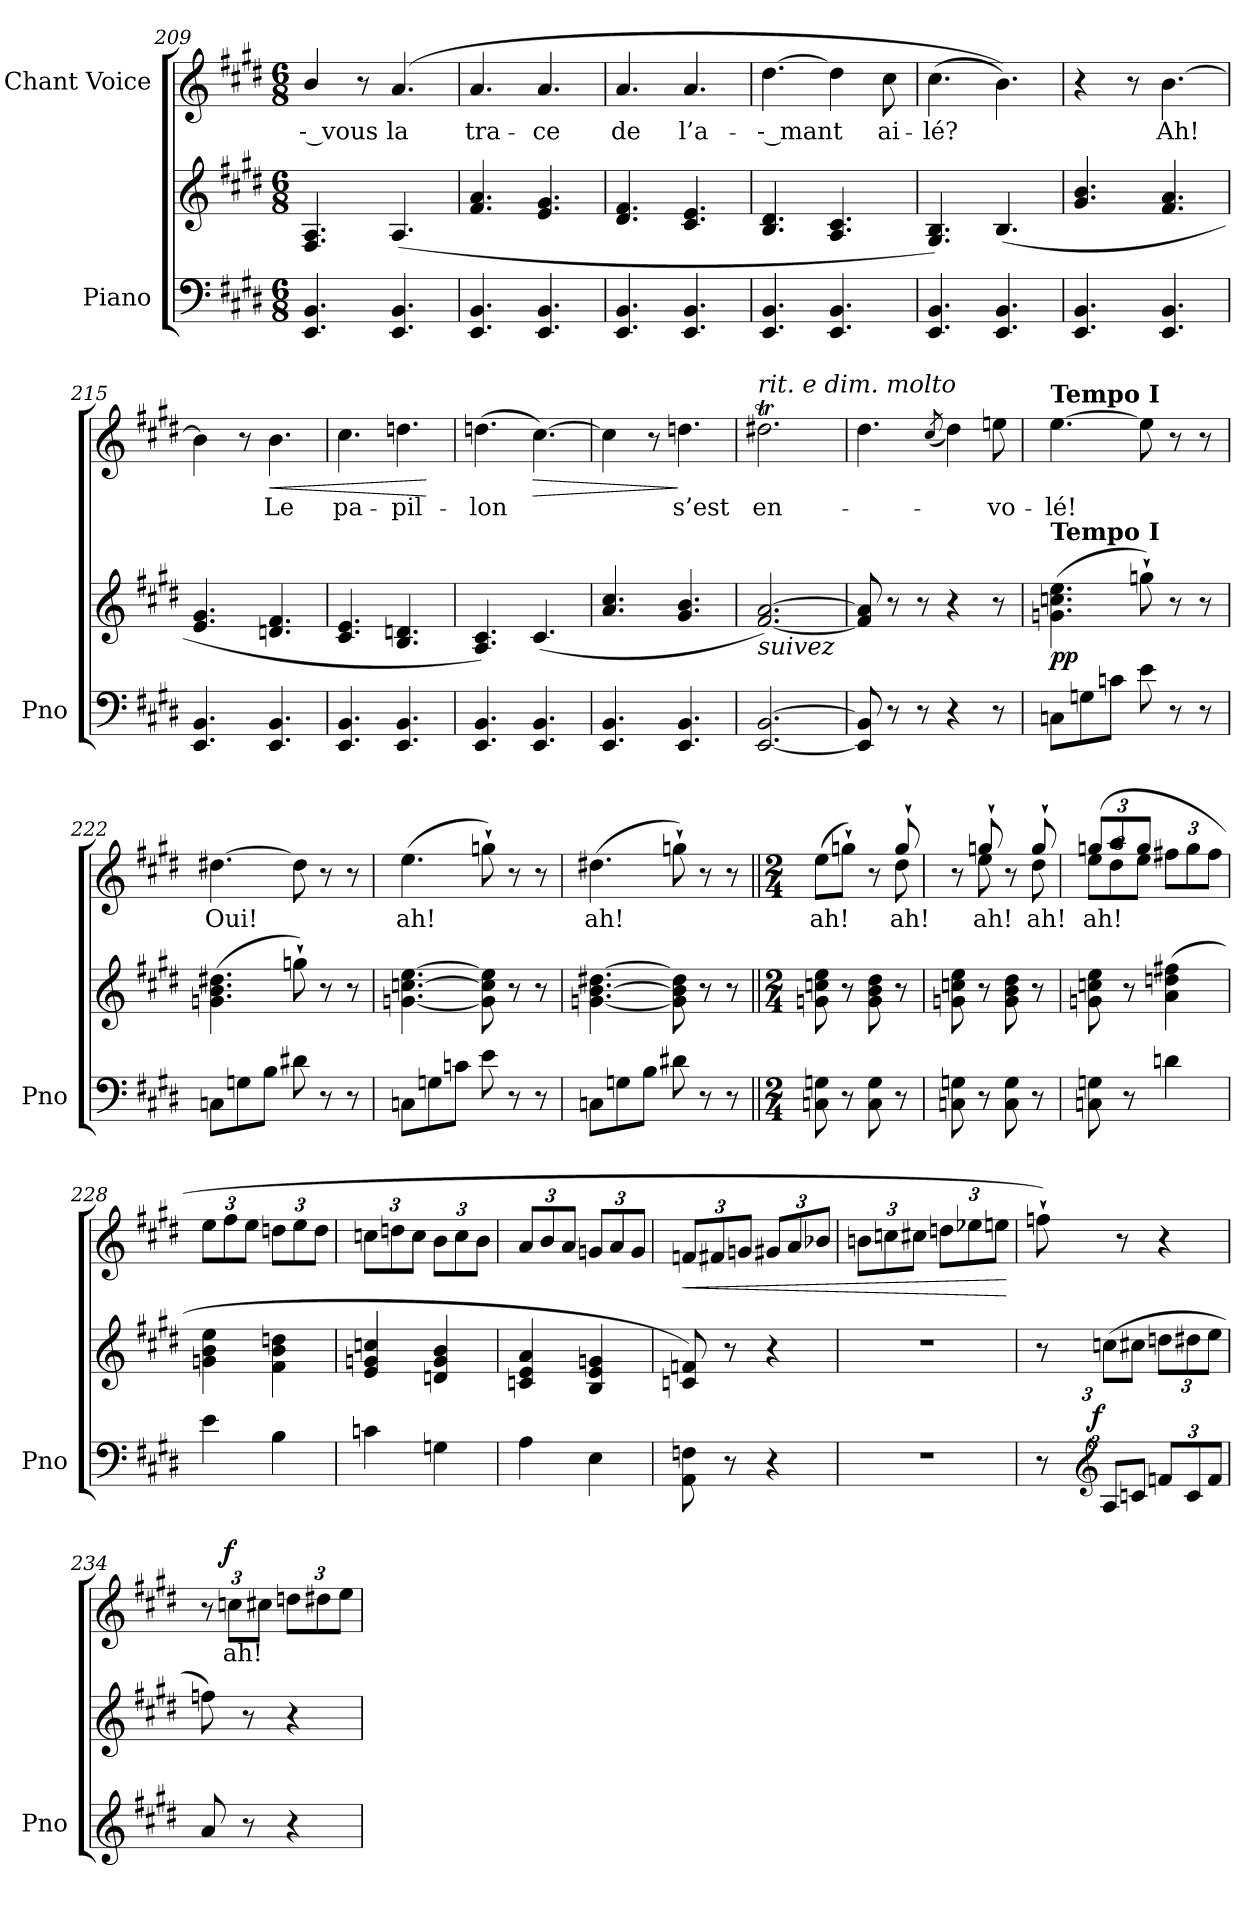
**kern	**kern	**dynam	**kern	**text	**dynam
*part2	*part2	*part2	*part1	*part1	*part1
*staff3	*staff2	*staff2/3	*staff1	*staff1	*staff1
*I"Piano	*	*	*I"Chant Voice	*	*
*I'Pno	*	*	*	*	*
*clefF4	*clefG2	*	*clefG2	*	*
*k[f#c#g#d#]	*k[f#c#g#d#]	*	*k[f#c#g#d#]	*	*
*M6/8	*M6/8	*	*M6/8	*	*
=209	=209	=209	=209	=209	=209
4.EE/ 4.BB/	4.F#/ 4.A/	.	4b/	-- vous	.
.	.	.	8r	.	.
4.EE/ 4.BB/	(<4.A/	.	(4.a/	la	.
=210	=210	=210	=210	=210	=210
4.EE/ 4.BB/	4.f#/ 4.a/	.	4.a/	tra-	.
4.EE/ 4.BB/	4.e/ 4.g#/	.	4.a/	-ce	.
=211	=211	=211	=211	=211	=211
4.EE/ 4.BB/	4.d#/ 4.f#/	.	4.a/	de	.
4.EE/ 4.BB/	4.c#/ 4.e/	.	4.a/	l’a-	.
=212	=212	=212	=212	=212	=212
4.EE/ 4.BB/	4.B/ 4.d#/	.	[4.dd#\	-- mant	.
4.EE/ 4.BB/	4.A/ 4.c#/	.	4dd#\]	.	.
.	.	.	8cc#\	ai-	.
=213	=213	=213	=213	=213	=213
4.EE/ 4.BB/	4.G#/ 4.B/)	.	(4.cc#\	-lé?	.
4.EE/ 4.BB/	(<4.B/	.	4.b\))	.	.
=214	=214	=214	=214	=214	=214
4.EE/ 4.BB/	4.g#/ 4.b/	.	4r	.	.
.	.	.	8r	.	.
4.EE/ 4.BB/	4.f#/ 4.a/	.	[4.b\	Ah!	.
=215	=215	=215	=215	=215	=215
4.EE/ 4.BB/	4.e/ 4.g#/	.	4b\]	.	.
.	.	.	8r	.	.
!	!	!	!	!	!LO:HP:b
4.EE/ 4.BB/	4.dn/ 4.f#/	.	4.b\	Le	<
=216	=216	=216	=216	=216	=216
4.EE/ 4.BB/	4.c#/ 4.e/	.	4.cc#\	pa-	.
4.EE/ 4.BB/	4.B/ 4.dn/	.	4.ddn\	-pil-	.
.	.	.	.	.	[
=217	=217	=217	=217	=217	=217
4.EE/ 4.BB/	4.A/ 4.c#/)	.	(4.ddn\	-lon	.
!	!	!	!	!	!LO:HP:b
4.EE/ 4.BB/	(<4.c#/	.	[4.cc#\)	.	>
=218	=218	=218	=218	=218	=218
4.EE/ 4.BB/	4.a/ 4.cc#/	.	4cc#\]	.	.
.	.	.	8r	.	.
4.EE/ 4.BB/	4.g#/ 4.b/	.	4.ddn\	s’est	]
=219	=219	=219	=219	=219	=219
!	!	!	!LO:TX:a:i:t=rit. e dim. molto	!	!
!	!LO:TX:b:i:t=suivez	!	!	!	!
[2.EE/ [2.BB/	[2.f#/ [2.a/)	.	2.dd#Xt\	en-	.
=220	=220	=220	=220	=220	=220
8EE/] 8BB/]	8f#/] 8a/]	.	4.dd#TTT\	.	.
8r	8r	.	.	.	.
8r	8r	.	.	.	.
.	.	.	(8qcc#/	.	.
4r	4r	.	4dd#\)	.	.
8r	8r	.	8een\	-vo-	.
=221	=221	=221	=221	=221	=221
!	!	!	!LO:TX:a:B:t=Tempo I	!	!
!	!LO:TX:a:B:t=Tempo I	!	!	!	!
!	!	!LO:DY:b	!	!	!LO:DY:a
!	!	!	!	!	!LO:DY:n=1:a
8Cn\L	(4.gn\ 4.ccn\ 4.ee\	pp	[4.ee\	-lé!	other-dynamics pp
8Gn\	.	.	.	.	.
8cn\J	.	.	.	.	.
8e\	8ggn`\)	.	8ee\]	.	.
8r	8r	.	8r	.	.
8r	8r	.	8r	.	.
=222	=222	=222	=222	=222	=222
8Cn\L	(4.gn\ 4.b\ 4.dd#X\	.	[4.dd#X\	Oui!	.
8Gn\	.	.	.	.	.
8B\J	.	.	.	.	.
8d#X\	8ggn`\)	.	8dd#\]	.	.
8r	8r	.	8r	.	.
8r	8r	.	8r	.	.
=223	=223	=223	=223	=223	=223
8Cn\L	[4.gn\ [4.ccn\ [4.ee\	.	(4.ee\	ah!	.
8Gn\	.	.	.	.	.
8cn\J	.	.	.	.	.
8e\	8g\] 8cc\] 8ee\]	.	8ggn`\)	.	.
8r	8r	.	8r	.	.
8r	8r	.	8r	.	.
=224	=224	=224	=224	=224	=224
8Cn\L	[4.gn\ [4.b\ [4.dd#X\	.	(4.dd#X\	ah!	.
8Gn\	.	.	.	.	.
8B\J	.	.	.	.	.
8d#X\	8g\] 8b\] 8dd#\]	.	8ggn`\)	.	.
8r	8r	.	8r	.	.
8r	8r	.	8r	.	.
=225||	=225||	=225||	=225||	=225||	=225||
*M2/4	*M2/4	*	*M2/4	*	*
*	*	*	*^	*	*
8Cn\ 8Gn\	8gn\ 8ccn\ 8ee\	.	(8ee\L	4ryy	ah!	.
8r	8r	.	8ggn`\J)	.	.	.
8C\ 8G\	8g\ 8b\ 8dd#\	.	8r	8ryy	.	.
8r	8r	.	8gg`/	8dd#\	ah!	.
=226	=226	=226	=226	=226	=226	=226
8Cn\ 8Gn\	8gn\ 8ccn\ 8ee\	.	8r	8ryy	.	.
8r	8r	.	8ggn`/	8ee\	ah!	.
8C\ 8G\	8g\ 8b\ 8dd#\	.	8r	8ryy	.	.
8r	8r	.	8gg`/	8dd#\	ah!	.
=227	=227	=227	=227	=227	=227	=227
*	*	*	*Xbrackettup	*	*	*
8Cn\ 8Gn\	8gn\ 8ccn\ 8ee\	.	(12ggn/L	12ee\L	ah!	.
.	.	.	12aa/	12dd#\	.	.
8r	8r	.	.	.	.	.
.	.	.	12gg/J	12ee\J	.	.
*	*	*	*brackettup	*	*	*
4dn\	(4a\ 4ddn\ 4ff#X\	.	12ff#X\L	4ryy	.	.
.	.	.	12gg\	.	.	.
.	.	.	12ff#\J	.	.	.
*	*	*	*v	*v	*	*
=228	=228	=228	=228	=228	=228
4e\	4gn\ 4b\ 4ee\	.	12ee\L	.	.
.	.	.	12ff#\	.	.
.	.	.	12ee\J	.	.
4B\	4f#\ 4b\ 4ddn\	.	12ddn\L	.	.
.	.	.	12ee\	.	.
.	.	.	12dd\J	.	.
=229	=229	=229	=229	=229	=229
4cn\	4e/ 4gn/ 4ccn/	.	12ccn\L	.	.
.	.	.	12ddn\	.	.
.	.	.	12cc\J	.	.
4Gn\	4dn/ 4g/ 4b/	.	12b\L	.	.
.	.	.	12cc\	.	.
.	.	.	12b\J	.	.
=230	=230	=230	=230	=230	=230
*	*	*	*Xbrackettup	*	*
4A\	4cn/ 4e/ 4a/	.	12a/L	.	.
.	.	.	12b/	.	.
.	.	.	12a/J	.	.
4E\	4B/ 4e/ 4gn/	.	12gn/L	.	.
.	.	.	12a/	.	.
.	.	.	12g/J	.	.
=231	=231	=231	=231	=231	=231
!	!	!	!	!	!LO:HP:b
8AA\ 8Fn\	8cn/ 8fn/)	.	12fn/L	.	<
.	.	.	12f#X/	.	.
8r	8r	.	.	.	.
.	.	.	12gn/J	.	.
4r	4r	.	12g#X/L	.	.
.	.	.	12a/	.	.
.	.	.	12b-X/J	.	.
=232	=232	=232	=232	=232	=232
*	*	*	*brackettup	*	*
2r	2r	.	12bn\L	.	.
.	.	.	12ccn\	.	.
.	.	.	12cc#X\J	.	.
.	.	.	12ddn\L	.	.
.	.	.	12ee-X\	.	.
.	.	.	12een\J	.	.
.	.	.	.	.	[
=233	=233	=233	=233	=233	=233
*Xbrackettup	*Xbrackettup	*	*	*	*
12r	12r	.	8ffn`\)	.	.
*clefG2	*	*	*	*	*
!	!	!LO:DY:b	!	!	!
12A/L	(12ccn\L	f	.	.	.
.	.	.	8r	.	.
12cn/J	12cc#X\J	.	.	.	.
12fn/L	12ddn\L	.	4r	.	.
12c/	12dd#X\	.	.	.	.
12f/J	12ee\J	.	.	.	.
=234	=234	=234	=234	=234	=234
*	*	*	*Xbrackettup	*	*
8a/	8ffn\)	.	12r	.	.
!	!	!	!	!	!LO:DY:a
.	.	.	12ccn\L	ah!	f
8r	8r	.	.	.	.
.	.	.	12cc#X\J	.	.
4r	4r	.	12ddn\L	.	.
.	.	.	12dd#X\	.	.
.	.	.	12ee\J	.	.
=	=	=	=	=	=
*-	*-	*-	*-	*-	*-
